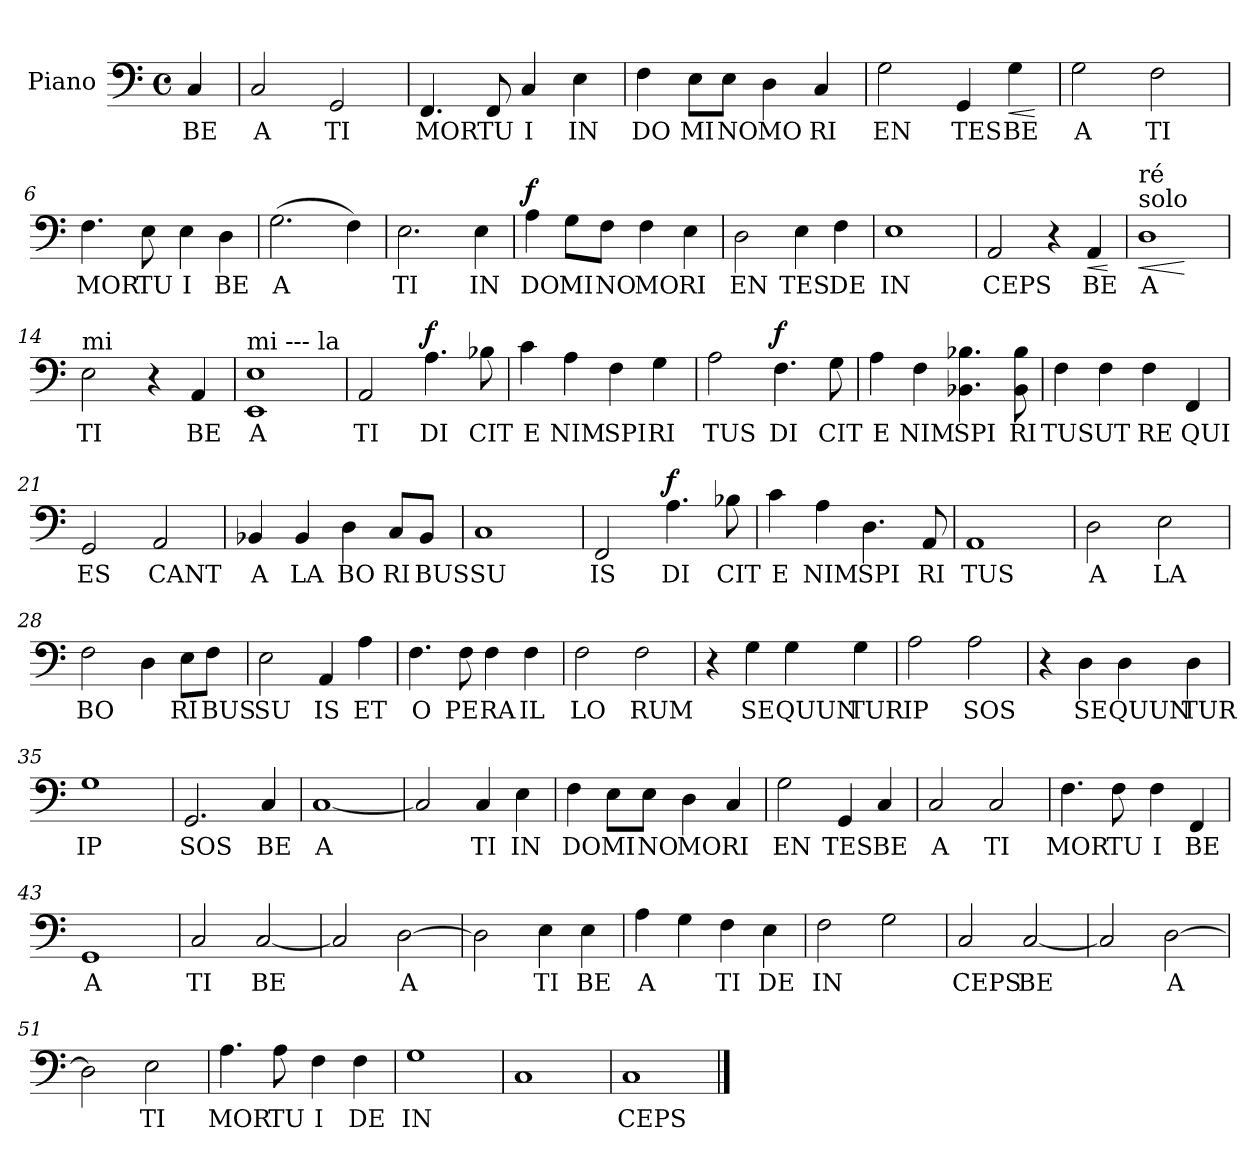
**kern	**text	**dynam
*part1	*part1	*part1
*staff1	*staff1	*staff1
*I"Piano	*	*
*I'Pno.	*	*
*clefF4	*	*
*k[]	*	*
*M4/4	*	*
*met(c)	*	*
=	=	=
!	!LO:LY:b	!
4C/	BE	.
=1	=1	=1
!	!LO:LY:b	!
2C/	A	.
!	!LO:LY:b	!
2GG/	TI	.
=2	=2	=2
!	!LO:LY:b	!
4.FF/	MOR	.
!	!LO:LY:b	!
8FF/	TU	.
!	!LO:LY:b	!
4C/	I	.
!	!LO:LY:b	!
4E\	IN	.
=3	=3	=3
!	!LO:LY:b	!
4F\	DO	.
!	!LO:LY:b	!
8E\L	MI	.
!	!LO:LY:b	!
8E\J	NO	.
!	!LO:LY:b	!
4D\	MO	.
!	!LO:LY:b	!
4C/	RI	.
=4	=4	=4
!	!LO:LY:b	!
2G\	EN	.
!	!LO:LY:b	!
4GG/	TES	.
!	!LO:LY:b	!LO:HP:b
4G\	BE	<
.	.	[
=5	=5	=5
!	!LO:LY:b	!
2G\	A	.
!	!LO:LY:b	!
2F\	TI	.
=6	=6	=6
!	!LO:LY:b	!
4.F\	MOR	.
!	!LO:LY:b	!
8E\	TU	.
!	!LO:LY:b	!
4E\	I	.
!	!LO:LY:b	!
4D\	BE	.
!!LO:LB:g=z
=7	=7	=7
!	!LO:LY:b	!
(2.G\	A	.
!	!LO:LY:b	!
4F\)	---	.
=8	=8	=8
!	!LO:LY:b	!
2.E\	TI	.
!	!LO:LY:b	!
4E\	IN	.
=9	=9	=9
!	!LO:LY:b	!LO:DY:a
4A\	DO	f
!	!LO:LY:b	!
8G\L	MI	.
!	!LO:LY:b	!
8F\J	NO	.
!	!LO:LY:b	!
4F\	MO	.
!	!LO:LY:b	!
4E\	RI	.
=10	=10	=10
!	!LO:LY:b	!
2D\	EN	.
!	!LO:LY:b	!
4E\	TES	.
!	!LO:LY:b	!
4F\	DE	.
=11	=11	=11
!	!LO:LY:b	!
1E	IN	.
=12	=12	=12
!	!LO:LY:b	!
2AA/	CEPS	.
4r	.	.
!	!LO:LY:b	!LO:HP:b
4AA/	BE	<
.	.	[
=13	=13	=13
!LO:TX:a:t=solo	!	!
!LO:TX:a:t=ré	!	!
!	!LO:LY:b	!LO:HP:b
!	!	!LO:HP:n=1:b
1D	A	< >
.	.	[
=14	=14	=14
!LO:TX:a:t=mi	!	!
!	!LO:LY:b	!
2E\	TI	.
4r	.	]
!	!LO:LY:b	!
4AA/	BE	.
=15	=15	=15
!LO:TX:a:t=mi ---  la	!	!
!	!LO:LY:b	!
1EE 1E	A	.
!!LO:LB:g=z
=16	=16	=16
!	!LO:LY:b	!
2AA/	TI	.
!	!LO:LY:b	!LO:DY:a
4.A\	DI	f
!	!LO:LY:b	!
8B-X\	CIT	.
=17	=17	=17
!	!LO:LY:b	!
4c\	E	.
!	!LO:LY:b	!
4A\	NIM	.
!	!LO:LY:b	!
4F\	SPI	.
!	!LO:LY:b	!
4G\	RI	.
=18	=18	=18
!	!LO:LY:b	!
2A\	TUS	.
!	!LO:LY:b	!LO:DY:a
4.F\	DI	f
!	!LO:LY:b	!
8G\	CIT	.
=19	=19	=19
!	!LO:LY:b	!
4A\	E	.
!	!LO:LY:b	!
4F\	NIM	.
!	!LO:LY:b	!
4.BB-X\ 4.B-X\	SPI	.
!	!LO:LY:b	!
8BB-\ 8B-\	RI	.
=20	=20	=20
!	!LO:LY:b	!
4F\	TUS	.
!	!LO:LY:b	!
4F\	UT	.
!	!LO:LY:b	!
4F\	RE	.
!	!LO:LY:b	!
4FF/	QUI	.
=21	=21	=21
!	!LO:LY:b	!
2GG/	ES	.
!	!LO:LY:b	!
2AA/	CANT	.
!!LO:LB:g=z
=22	=22	=22
!	!LO:LY:b	!
4BB-X/	A	.
!	!LO:LY:b	!
4BB-/	LA	.
!	!LO:LY:b	!
4D\	BO	.
!	!LO:LY:b	!
8C/L	RI	.
!	!LO:LY:b	!
8BB-/J	BUS	.
=23	=23	=23
!	!LO:LY:b	!
1C	SU	.
=24	=24	=24
!	!LO:LY:b	!
2FF/	IS	.
!	!LO:LY:b	!LO:DY:a
4.A\	DI	f
!	!LO:LY:b	!
8B-X\	CIT	.
=25	=25	=25
!	!LO:LY:b	!
4c\	E	.
!	!LO:LY:b	!
4A\	NIM	.
!	!LO:LY:b	!
4.D\	SPI	.
!	!LO:LY:b	!
8AA/	RI	.
=26	=26	=26
!	!LO:LY:b	!
1AA	TUS	.
=27	=27	=27
!	!LO:LY:b	!
2D\	A	.
!	!LO:LY:b	!
2E\	LA	.
=28	=28	=28
!	!LO:LY:b	!
2F\	BO	.
!	!LO:LY:b	!
4D\	---	.
!	!LO:LY:b	!
8E\L	RI	.
!	!LO:LY:b	!
8F\J	BUS	.
!!LO:LB:g=z
=29	=29	=29
!	!LO:LY:b	!
2E\	SU	.
!	!LO:LY:b	!
4AA/	IS	.
!	!LO:LY:b	!
4A\	ET	.
=30	=30	=30
!	!LO:LY:b	!
4.F\	O	.
!	!LO:LY:b	!
8F\	PE	.
!	!LO:LY:b	!
4F\	RA	.
!	!LO:LY:b	!
4F\	IL	.
=31	=31	=31
!	!LO:LY:b	!
2F\	LO	.
!	!LO:LY:b	!
2F\	RUM	.
=32	=32	=32
4r	.	.
!	!LO:LY:b	!
4G\	SE	.
!	!LO:LY:b	!
4G\	QUUN	.
!	!LO:LY:b	!
4G\	TUR	.
=33	=33	=33
!	!LO:LY:b	!
2A\	IP	.
!	!LO:LY:b	!
2A\	SOS	.
=34	=34	=34
4r	.	.
!	!LO:LY:b	!
4D\	SE	.
!	!LO:LY:b	!
4D\	QUUN	.
!	!LO:LY:b	!
4D\	TUR	.
=35	=35	=35
!	!LO:LY:b	!
1G	IP	.
!!LO:LB:g=z
=36	=36	=36
!	!LO:LY:b	!
2.GG/	SOS	.
!	!LO:LY:b	!
4C/	BE	.
=37	=37	=37
!	!LO:LY:b	!
[1C	A	.
=38	=38	=38
!	!LO:LY:b	!
2C/]	---	.
!	!LO:LY:b	!
4C/	TI	.
!	!LO:LY:b	!
4E\	IN	.
=39	=39	=39
!	!LO:LY:b	!
4F\	DO	.
!	!LO:LY:b	!
8E\L	MI	.
!	!LO:LY:b	!
8E\J	NO	.
!	!LO:LY:b	!
4D\	MO	.
!	!LO:LY:b	!
4C/	RI	.
=40	=40	=40
!	!LO:LY:b	!
2G\	EN	.
!	!LO:LY:b	!
4GG/	TES	.
!	!LO:LY:b	!
4C/	BE	.
=41	=41	=41
!	!LO:LY:b	!
2C/	A	.
!	!LO:LY:b	!
2C/	TI	.
=42	=42	=42
!	!LO:LY:b	!
4.F\	MOR	.
!	!LO:LY:b	!
8F\	TU	.
!	!LO:LY:b	!
4F\	I	.
!	!LO:LY:b	!
4FF/	BE	.
=43	=43	=43
!	!LO:LY:b	!
1GG	A	.
!!LO:LB:g=z
=44	=44	=44
!	!LO:LY:b	!
2C/	TI	.
!	!LO:LY:b	!
[2C/	BE	.
=45	=45	=45
!	!LO:LY:b	!
2C/]	---	.
!	!LO:LY:b	!
[2D\	A	.
=46	=46	=46
!	!LO:LY:b	!
2D\]	---	.
!	!LO:LY:b	!
4E\	TI	.
!	!LO:LY:b	!
4E\	BE	.
=47	=47	=47
!	!LO:LY:b	!
4A\	A	.
!	!LO:LY:b	!
4G\	---	.
!	!LO:LY:b	!
4F\	TI	.
!	!LO:LY:b	!
4E\	DE	.
=48	=48	=48
!	!LO:LY:b	!
2F\	IN	.
!	!LO:LY:b	!
2G\	---	.
=49	=49	=49
!	!LO:LY:b	!
2C/	CEPS	.
!	!LO:LY:b	!
[2C/	BE	.
=50	=50	=50
!	!LO:LY:b	!
2C/]	---	.
!	!LO:LY:b	!
[2D\	A	.
=51	=51	=51
!	!LO:LY:b	!
2D\]	---	.
!	!LO:LY:b	!
2E\	TI	.
=52	=52	=52
!	!LO:LY:b	!
4.A\	MOR	.
!	!LO:LY:b	!
8A\	TU	.
!	!LO:LY:b	!
4F\	I	.
!	!LO:LY:b	!
4F\	DE	.
!!LO:LB:g=z
=53	=53	=53
!	!LO:LY:b	!
1G	IN	.
=54	=54	=54
!	!LO:LY:b	!
1C	---	.
=55	=55	=55
!	!LO:LY:b	!
1C	CEPS	.
==	==	==
*-	*-	*-
